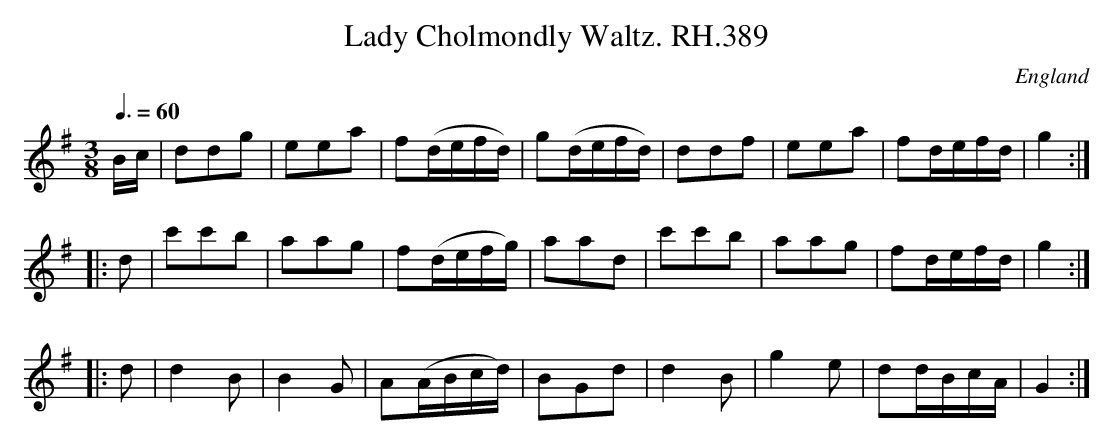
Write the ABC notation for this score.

X:1
T:Lady Cholmondly Waltz. RH.389
O:England
M:3/8
L:1/8
Q:3/8=60
K:G major
B/c/|ddg|eea|f(d/e/f/d/)|g(d/e/f/d/)|\
ddf|eea|fd/e/f/d/|g2:|!
|:d|c'c'b|aag|f(d/e/f/g/)|aad|\
c'c'b|aag|fd/e/f/d/|g2:|!
|:d|d2B|B2G|A(A/B/c/d/)|BGd|\
d2B|g2e|dd/B/c/A/|G2:|
